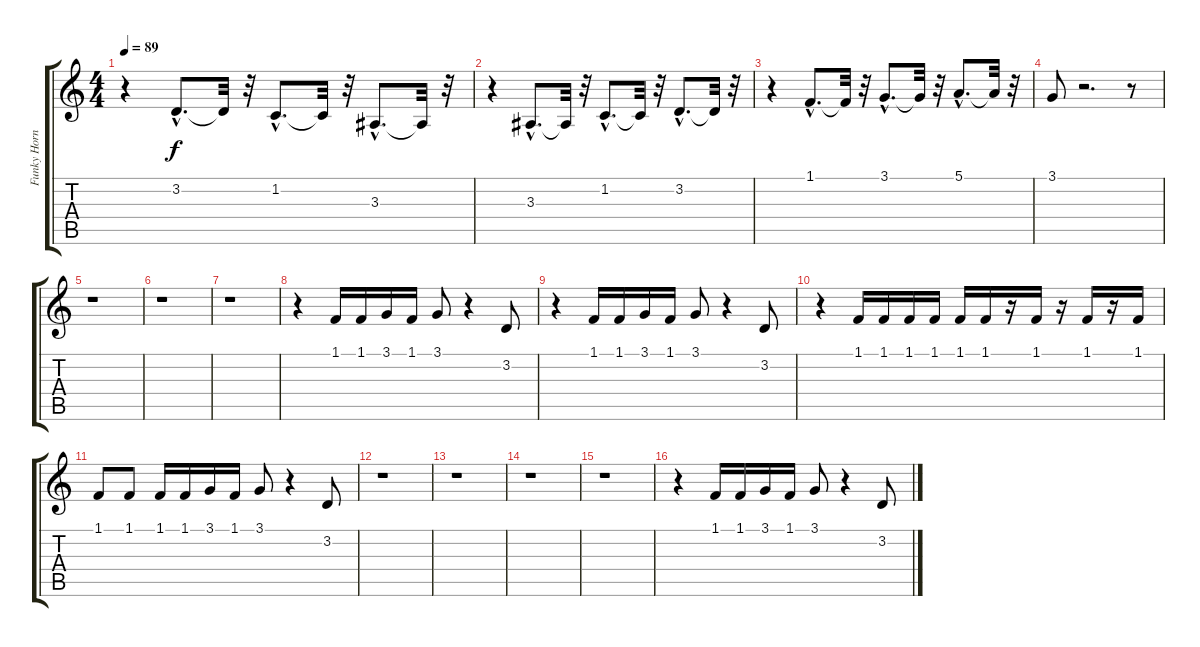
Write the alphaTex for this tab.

\track ("Funky Horn" "Funky Horn") {instrument altosax}
\staff {score tabs}
\tuning (E4 B3 G3 D3 A2 E2) {hide}
\ts (4 4)
\tempo 89
\clef g2
\ks c
r.4{dy f} 3.2{hac}.8{d} 3.2{t}.32 r.32 1.2{hac}.8{d} 1.2{t}.32 r.32 3.3{hac}.8{d} 3.3{t}.32 r.32 |
r.4 3.3{hac}.8{d} 3.3{t}.32 r.32 1.2{hac}.8{d} 1.2{t}.32 r.32 3.2{hac}.8{d} 3.2{t}.32 r.32 |
r.4 1.1{hac}.8{d} 1.1{t}.32 r.32 3.1{hac}.8{d} 3.1{t}.32 r.32 5.1{hac}.8{d} 5.1{t}.32 r.32 |
3.1.8 r.2{d} r.8 |
r.1 |
r.1 |
r.1 |
r.4 1.1.16 1.1.16 3.1.16 1.1.16 3.1.8 r.4 3.2.8 |
r.4 1.1.16 1.1.16 3.1.16 1.1.16 3.1.8 r.4 3.2.8 |
r.4 1.1.16 1.1.16 1.1.16 1.1.16 1.1.16 1.1.16 r.16 1.1.16 r.16 1.1.16 r.16 1.1.16 |
1.1.8 1.1.8 1.1.16 1.1.16 3.1.16 1.1.16 3.1.8 r.4 3.2.8 |
r.1 |
r.1 |
r.1 |
r.1 |
r.4 1.1.16 1.1.16 3.1.16 1.1.16 3.1.8 r.4 3.2.8
